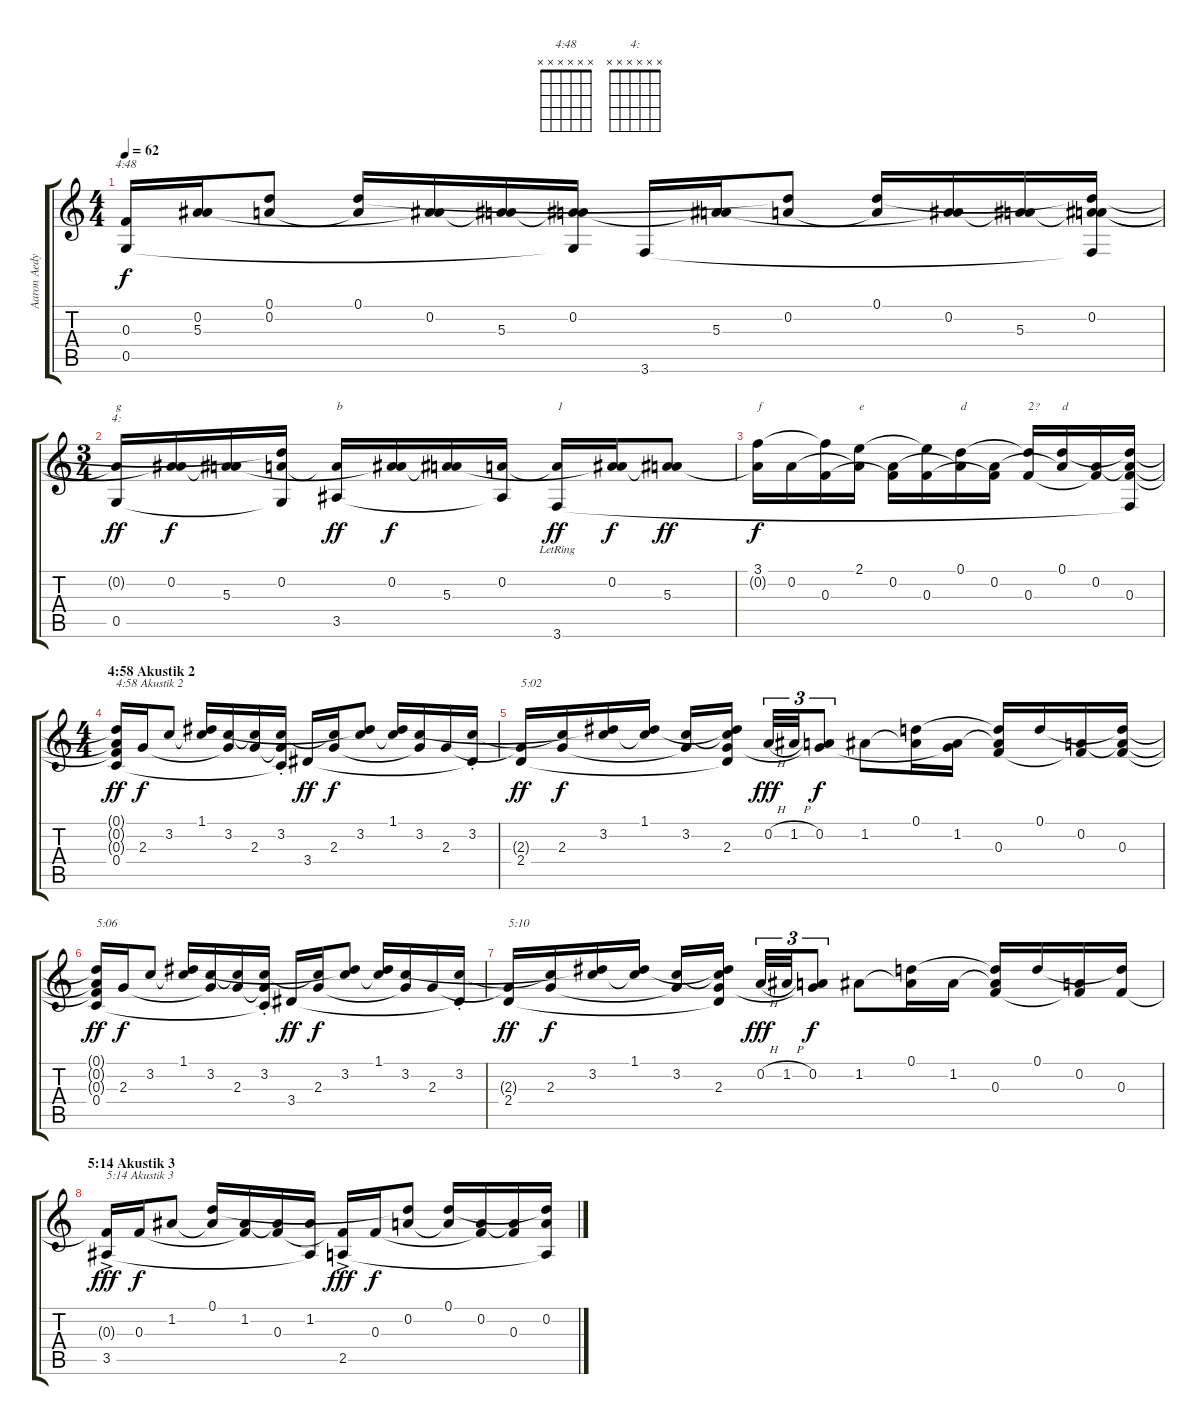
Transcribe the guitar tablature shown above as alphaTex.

\track ("Aaron Aedy" "Aaron Aedy") {instrument distortionguitar}
\staff {score tabs}
\tuning (D4 A3 F3 C3 G2 D2) {hide}
\chord ("4:48" x x x x x x)
\chord ("4:" x x x x x x)
\ts (4 4)
\tempo 62
\clef g2
\ks c
(0.3{t} 0.5).16{ch "4:48" dy f} (0.2{t} 5.3).16 (0.1{t} 0.2).8 (0.1 0.2{t}).16 (0.2 5.3{t}).16 (0.2{t} 5.3).16 (0.2 5.3{t} 0.5{t}).16 3.6.16 (0.2{t} 5.3).16 (0.1{t} 0.2).8 (0.1 0.2{t}).16 (0.2 5.3{t}).16 (0.2{t} 5.3).16 (0.1{t} 0.2 5.3{t} 3.6{t}).16 |
\ts (3 4)
(0.2{t} 0.5).16{ch "4:" txt "g" dy ff} (0.2 5.3{t}).16{dy f} (0.2{t} 5.3).16 (0.1{t} 0.2 0.5{t}).16 (0.2{t} 3.5).16{txt "b" dy ff} (0.2 5.3{t}).16{dy f} (0.2{t} 5.3).16 (0.2 3.5{t}).16 (0.2{t} 3.6{lr}).16{txt "1" dy ff} (0.2 5.3{t}).16{dy f} (0.2{t} 5.3).8{dy ff} |
(3.1 0.2{t}).16{txt "f" dy f} 0.2.16 (3.1{t} 0.3).16 (2.1 0.2{t}).16{txt "e"} (0.2 0.3{t}).16 (2.1{t} 0.3).16 (0.1 0.2{t}).16{txt "d"} (0.2 0.3{t}).16 (0.1{t} 0.3).16{txt "2?"} (0.1 0.2{t}).16{txt "d"} (0.2 0.3{t}).16 (0.1{t} 0.2{t} 0.3 3.6{t}).16 |
\ts (4 4)
\section ("" "4:58 Akustik 2")
(0.1{t} 0.2{t} 0.3{t} 0.4).16{txt "4:58 Akustik 2" dy ff} 2.3.16{dy f} 3.2.8 (1.1 3.2{t}).16 (3.2 2.3{t}).16 (3.2{t} 2.3).16 (3.2{st} 2.3{t} 0.4{t}).16 3.4.16{dy ff} (3.2{t} 2.3).16{dy f} (1.1{t} 3.2).8 (1.1 3.2{t}).16 (3.2 2.3{t}).16 2.3.16 (3.2{st} 3.4{t}).16 |
(2.3{t} 2.4).16{txt "5:02" dy ff} (3.2{t} 2.3).16{dy f} (1.1{t} 3.2).16 (1.1 3.2{t}).16 (3.2 2.3{t}).16 (1.1{t} 3.2{t} 2.3 2.4{t}).16 0.2{h}.32{tu (3 2) dy fff} 1.2{h}.32{tu (3 2)} (0.2 2.3{t}).8{tu (3 2) dy f} 1.2.8 (0.1 1.2{t}).16 (1.2 2.3{t}).16 (0.1{t} 1.2{t} 0.3).16 0.1.16 (0.2 0.3{t}).16 (0.1{t} 0.2{t} 0.3).16 |
(0.1{t} 0.2{t} 0.3{t} 0.4).16{txt "5:06" dy ff} 2.3.16{dy f} 3.2.8 (1.1 3.2{t}).16 (3.2 2.3{t}).16 (3.2{t} 2.3).16 (3.2{st} 2.3{t} 0.4{t}).16 3.4.16{dy ff} (3.2{t} 2.3).16{dy f} (1.1{t} 3.2).8 (1.1 3.2{t}).16 (3.2 2.3{t}).16 2.3.16 (3.2{st} 3.4{t}).16 |
(2.3{t} 2.4).16{txt "5:10" dy ff} (3.2{t} 2.3).16{dy f} (1.1{t} 3.2).16 (1.1 3.2{t}).16 (3.2 2.3{t}).16 (1.1{t} 3.2{t} 2.3 2.4{t}).16 0.2{h}.32{tu (3 2) dy fff} 1.2{h}.32{tu (3 2)} (0.2 2.3{t}).8{tu (3 2) dy f} 1.2.8 (0.1 1.2{t}).16 1.2.16 (0.1{t} 1.2{t} 0.3).16 0.1.16 (0.2 0.3{t}).16 (0.1{t} 0.3).16 |
\section ("" "5:14 Akustik 3")
(0.3{t} 3.5{ac}).16{txt "5:14 Akustik 3" dy fff} 0.3.16{dy f} 1.2.8 (0.1 1.2{t}).16 (1.2 0.3{t}).16 (1.2{t} 0.3).16 (1.2 3.5{t}).16 (0.3{t} 2.5{ac}).16{dy fff} 0.3.16{dy f} (0.1{t} 0.2).8 (0.1 0.2{t}).16 (0.2 0.3{t}).16 (0.2{t} 0.3).16 (0.1{t} 0.2 2.5{t}).16
